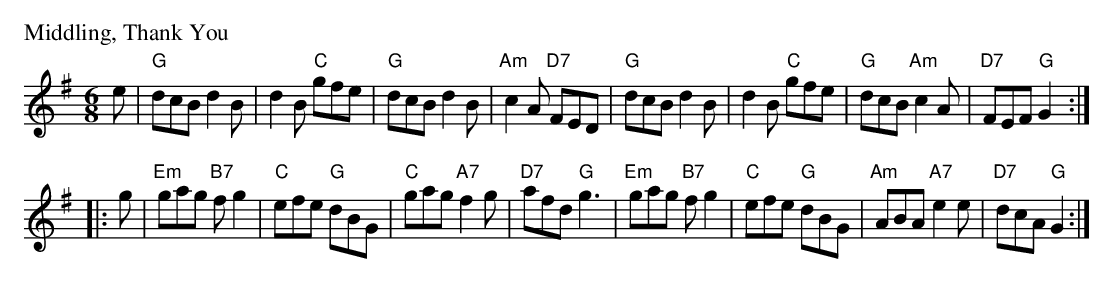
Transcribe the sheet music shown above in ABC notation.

X:1
P: Middling, Thank You
M: 6/8
L: 1/8
K: G
e \
| "G"dcB d2B | d2B "C"gfe | "G"dcB d2B | "Am"c2A "D7"FED \
| "G"dcB d2B | d2B "C"gfe | "G"dcB "Am"c2A | "D7"FEF "G"G2 :|
|: g \
| "Em"gag "B7"fg2 | "C"efe "G"dBG | "C"gag "A7"f2g | "D7"afd "G"g3 \
| "Em"gag "B7"fg2 | "C"efe "G"dBG | "Am"ABA "A7"e2e | "D7"dcA "G"G2 :|
